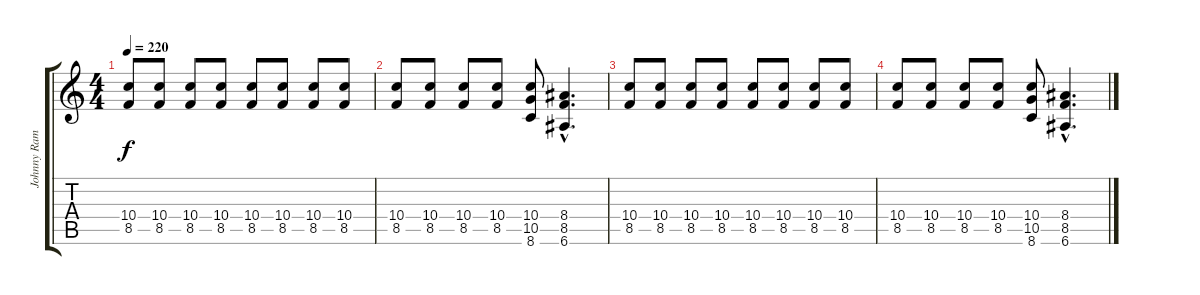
\track ("Johnny Ramone" "Johnny Ram") {instrument distortionguitar}
\staff {score tabs}
\tuning (E4 B3 G3 D3 A2 E2) {hide}
\ts (4 4)
\tempo 220
\clef g2
\ks c
(10.4 8.5).8{dy f} (10.4 8.5).8 (10.4 8.5).8 (10.4 8.5).8 (10.4 8.5).8 (10.4 8.5).8 (10.4 8.5).8 (10.4 8.5).8 |
(10.4 8.5).8 (10.4 8.5).8 (10.4 8.5).8 (10.4 8.5).8 (10.4 10.5 8.6).8 (8.4{hac} 8.5{hac} 6.6{hac}).4{d} |
(10.4 8.5).8 (10.4 8.5).8 (10.4 8.5).8 (10.4 8.5).8 (10.4 8.5).8 (10.4 8.5).8 (10.4 8.5).8 (10.4 8.5).8 |
(10.4 8.5).8 (10.4 8.5).8 (10.4 8.5).8 (10.4 8.5).8 (10.4 10.5 8.6).8 (8.4{hac} 8.5{hac} 6.6{hac}).4{d}
